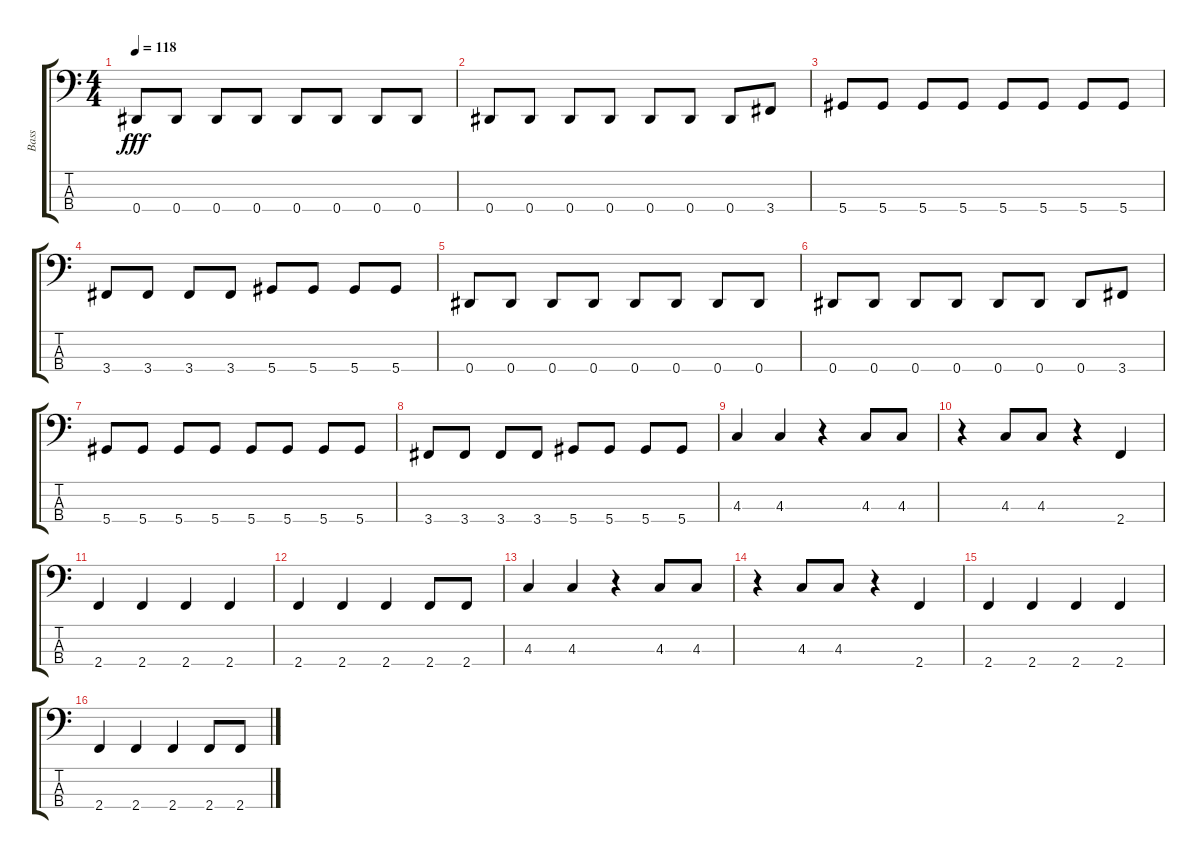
\track ("Bass" "Bass") {instrument electricbasspick}
\staff {score tabs}
\tuning (Gb2 Db2 Ab1 Eb1) {hide}
\ts (4 4)
\tempo 118
\clef f4
\ks c
0.4.8{dy fff instrument electricbasspick} 0.4.8 0.4.8 0.4.8 0.4.8 0.4.8 0.4.8 0.4.8 |
0.4.8 0.4.8 0.4.8 0.4.8 0.4.8 0.4.8 0.4.8 3.4.8 |
5.4.8 5.4.8 5.4.8 5.4.8 5.4.8 5.4.8 5.4.8 5.4.8 |
3.4.8 3.4.8 3.4.8 3.4.8 5.4.8 5.4.8 5.4.8 5.4.8 |
0.4.8 0.4.8 0.4.8 0.4.8 0.4.8 0.4.8 0.4.8 0.4.8 |
0.4.8 0.4.8 0.4.8 0.4.8 0.4.8 0.4.8 0.4.8 3.4.8 |
5.4.8 5.4.8 5.4.8 5.4.8 5.4.8 5.4.8 5.4.8 5.4.8 |
3.4.8 3.4.8 3.4.8 3.4.8 5.4.8 5.4.8 5.4.8 5.4.8 |
4.3.4 4.3.4 r.4 4.3.8 4.3.8 |
r.4 4.3.8 4.3.8 r.4 2.4.4 |
2.4.4 2.4.4 2.4.4 2.4.4 |
2.4.4 2.4.4 2.4.4 2.4.8 2.4.8 |
4.3.4 4.3.4 r.4 4.3.8 4.3.8 |
r.4 4.3.8 4.3.8 r.4 2.4.4 |
2.4.4 2.4.4 2.4.4 2.4.4 |
2.4.4 2.4.4 2.4.4 2.4.8 2.4.8
